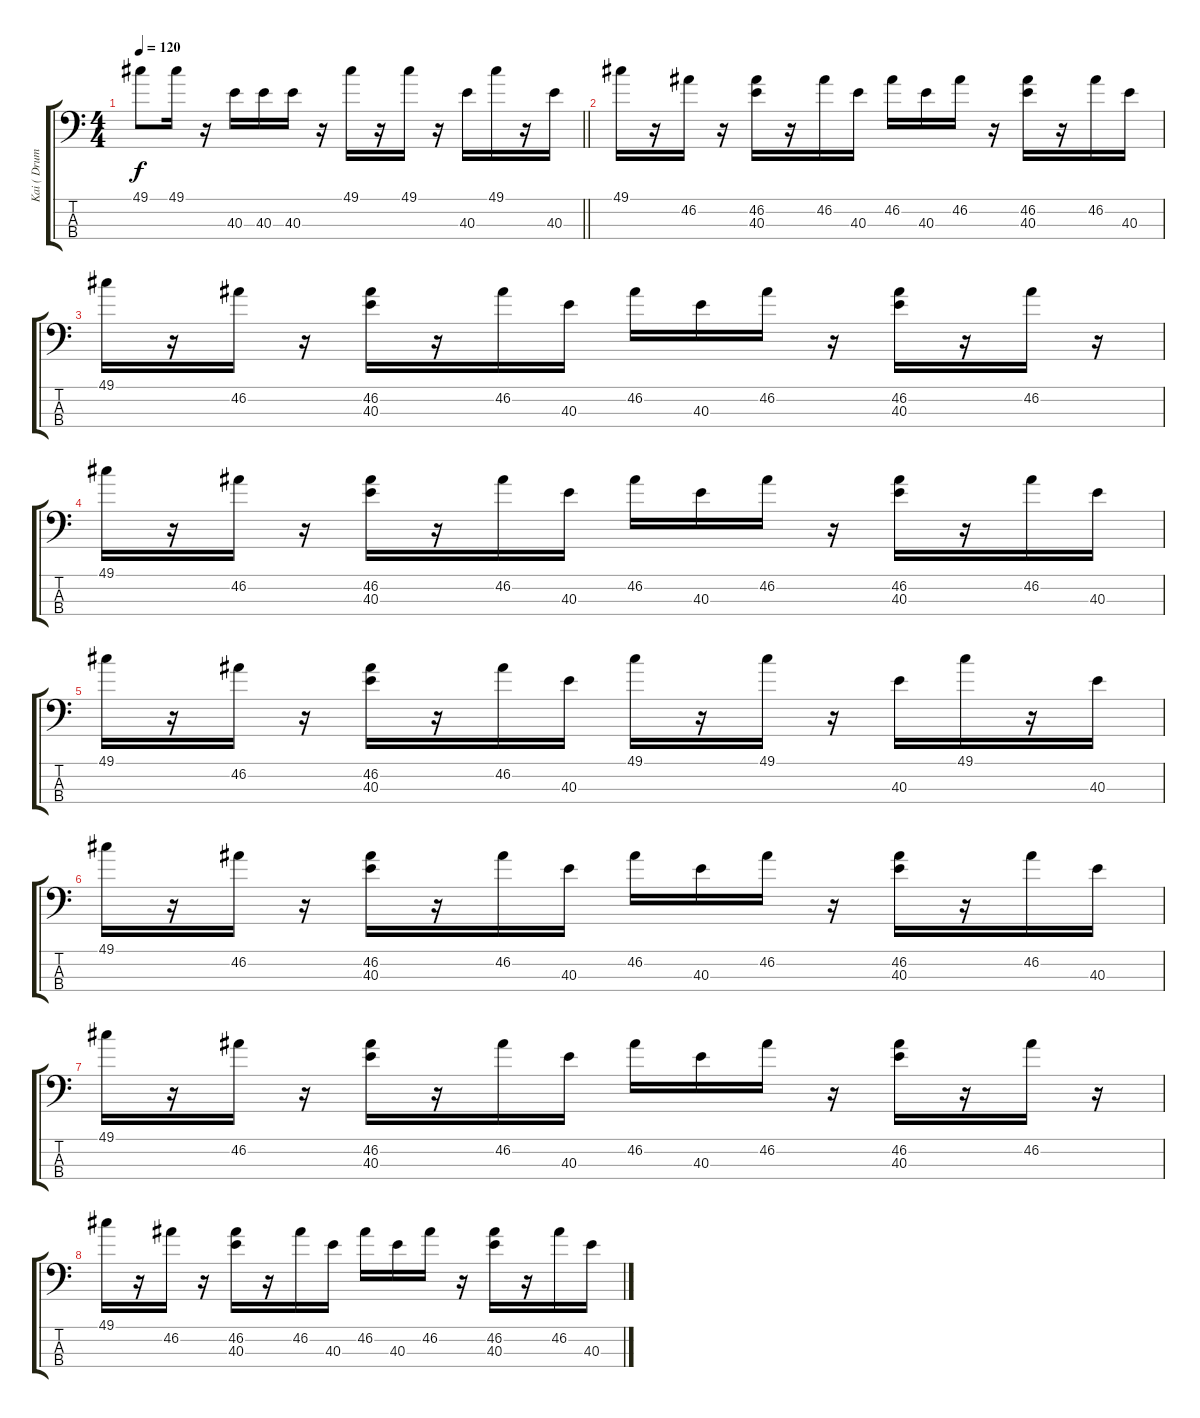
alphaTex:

\track ("Kai ( Drums )" "Kai ( Drum") {instrument acousticgrandpiano}
\staff {score tabs}
\tuning (C-1 C-1 C-1 C-1) {hide}
\ts (4 4)
\tempo 120
\clef f4
\barLineRight lightlight
\ks c
49.1.8{dy f} 49.1.16 r.16 40.3.16 40.3.16 40.3.16 r.16 49.1.16 r.16 49.1.16 r.16 40.3.16 49.1.16 r.16 40.3.16 |
49.1.16 r.16 46.2.16 r.16 (46.2 40.3).16 r.16 46.2.16 40.3.16 46.2.16 40.3.16 46.2.16 r.16 (46.2 40.3).16 r.16 46.2.16 40.3.16 |
49.1.16 r.16 46.2.16 r.16 (46.2 40.3).16 r.16 46.2.16 40.3.16 46.2.16 40.3.16 46.2.16 r.16 (46.2 40.3).16 r.16 46.2.16 r.16 |
49.1.16 r.16 46.2.16 r.16 (46.2 40.3).16 r.16 46.2.16 40.3.16 46.2.16 40.3.16 46.2.16 r.16 (46.2 40.3).16 r.16 46.2.16 40.3.16 |
49.1.16 r.16 46.2.16 r.16 (46.2 40.3).16 r.16 46.2.16 40.3.16 49.1.16 r.16 49.1.16 r.16 40.3.16 49.1.16 r.16 40.3.16 |
49.1.16 r.16 46.2.16 r.16 (46.2 40.3).16 r.16 46.2.16 40.3.16 46.2.16 40.3.16 46.2.16 r.16 (46.2 40.3).16 r.16 46.2.16 40.3.16 |
49.1.16 r.16 46.2.16 r.16 (46.2 40.3).16 r.16 46.2.16 40.3.16 46.2.16 40.3.16 46.2.16 r.16 (46.2 40.3).16 r.16 46.2.16 r.16 |
49.1.16 r.16 46.2.16 r.16 (46.2 40.3).16 r.16 46.2.16 40.3.16 46.2.16 40.3.16 46.2.16 r.16 (46.2 40.3).16 r.16 46.2.16 40.3.16
